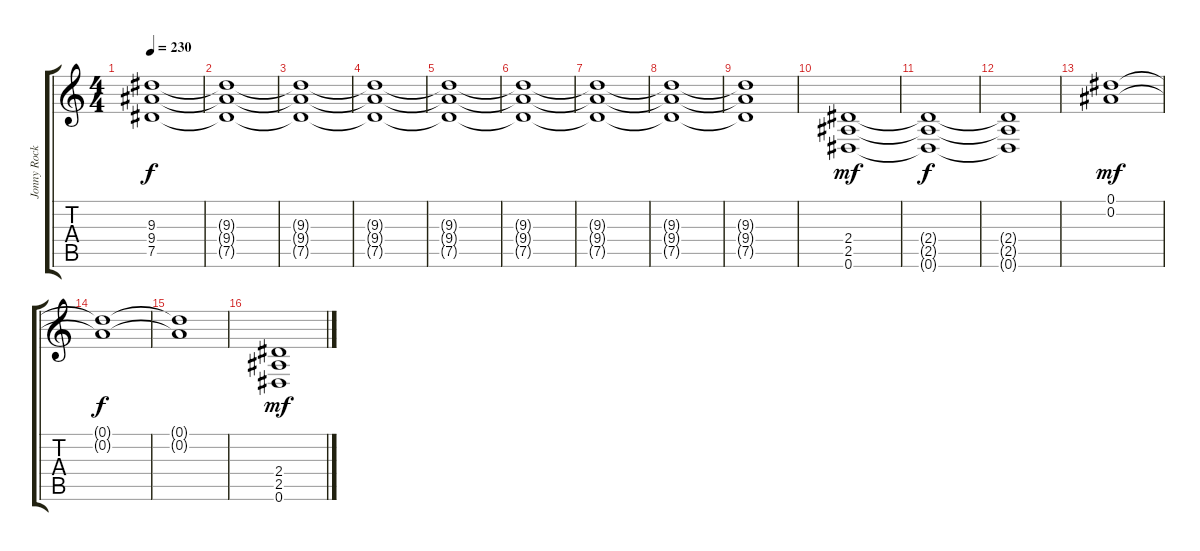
\track ("Jonny Rocker" "Jonny Rock") {instrument distortionguitar}
\staff {score tabs}
\tuning (Eb4 Bb3 Gb3 Db3 Ab2 Eb2) {hide}
\ts (4 4)
\tempo 230
\clef g2
\ks c
(9.3{t} 9.4{t} 7.5{t}).1{dy f} |
(9.3{t} 9.4{t} 7.5{t}).1 |
(9.3{t} 9.4{t} 7.5{t}).1{volume 4} |
(9.3{t} 9.4{t} 7.5{t}).1 |
(9.3{t} 9.4{t} 7.5{t}).1 |
(9.3{t} 9.4{t} 7.5{t}).1 |
(9.3{t} 9.4{t} 7.5{t}).1 |
(9.3{t} 9.4{t} 7.5{t}).1 |
(9.3{t} 9.4{t} 7.5{t}).1 |
(2.4 2.5 0.6).1{dy mf volume 10} |
(2.4{t} 2.5{t} 0.6{t}).1{dy f} |
(2.4{t} 2.5{t} 0.6{t}).1 |
(0.1 0.2).1{dy mf} |
(0.1{t} 0.2{t}).1{dy f} |
(0.1{t} 0.2{t}).1 |
(2.4 2.5 0.6).1{dy mf}
